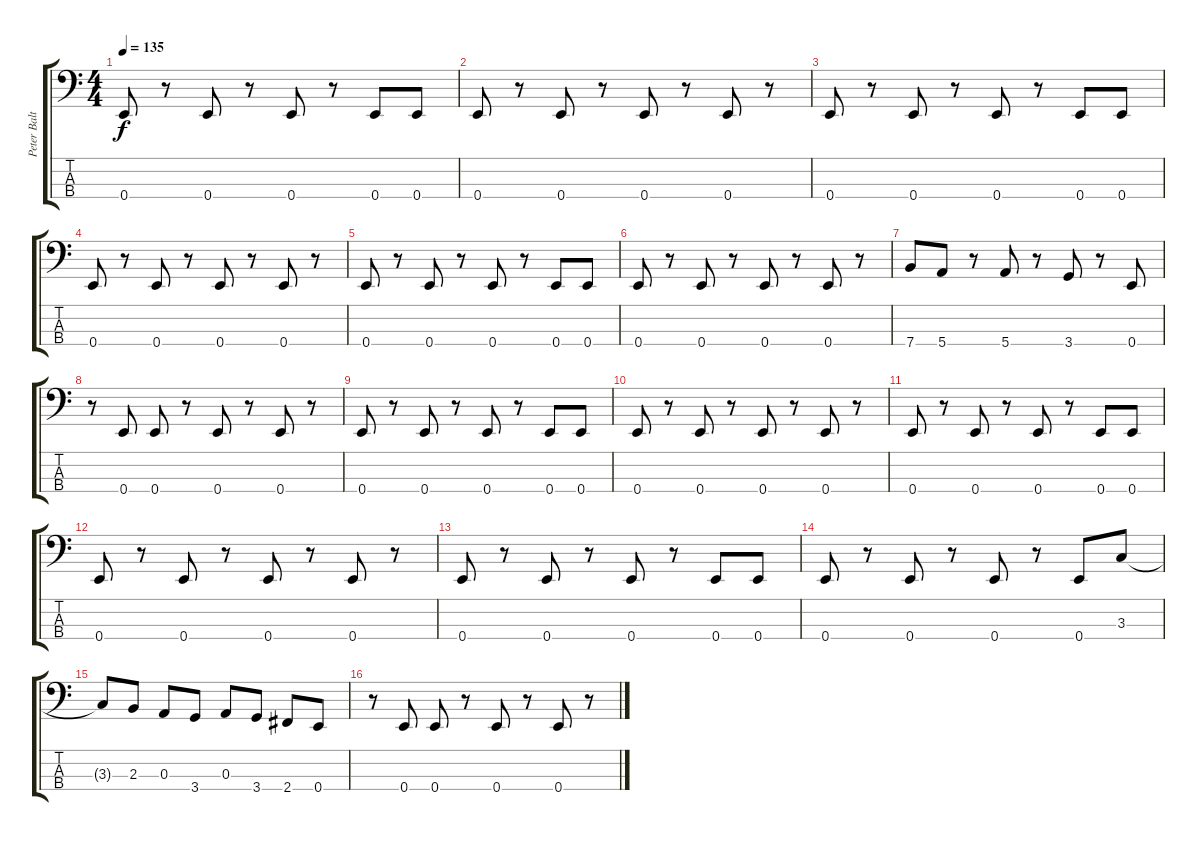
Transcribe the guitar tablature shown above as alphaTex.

\track ("Peter Baltes" "Peter Balt") {instrument electricbasspick}
\staff {score tabs}
\tuning (G2 D2 A1 E1) {hide}
\ts (4 4)
\tempo 135
\clef f4
\ks c
0.4.8{dy f} r.8 0.4.8 r.8 0.4.8 r.8 0.4.8 0.4.8 |
0.4.8 r.8 0.4.8 r.8 0.4.8 r.8 0.4.8 r.8 |
0.4.8 r.8 0.4.8 r.8 0.4.8 r.8 0.4.8 0.4.8 |
0.4.8 r.8 0.4.8 r.8 0.4.8 r.8 0.4.8 r.8 |
0.4.8 r.8 0.4.8 r.8 0.4.8 r.8 0.4.8 0.4.8 |
0.4.8 r.8 0.4.8 r.8 0.4.8 r.8 0.4.8 r.8 |
7.4.8 5.4.8 r.8 5.4.8 r.8 3.4.8 r.8 0.4.8 |
r.8 0.4.8 0.4.8 r.8 0.4.8 r.8 0.4.8 r.8 |
0.4.8 r.8 0.4.8 r.8 0.4.8 r.8 0.4.8 0.4.8 |
0.4.8 r.8 0.4.8 r.8 0.4.8 r.8 0.4.8 r.8 |
0.4.8 r.8 0.4.8 r.8 0.4.8 r.8 0.4.8 0.4.8 |
0.4.8 r.8 0.4.8 r.8 0.4.8 r.8 0.4.8 r.8 |
0.4.8 r.8 0.4.8 r.8 0.4.8 r.8 0.4.8 0.4.8 |
0.4.8 r.8 0.4.8 r.8 0.4.8 r.8 0.4.8 3.3.8 |
3.3{t}.8 2.3.8 0.3.8 3.4.8 0.3.8 3.4.8 2.4.8 0.4.8 |
r.8 0.4.8 0.4.8 r.8 0.4.8 r.8 0.4.8 r.8
